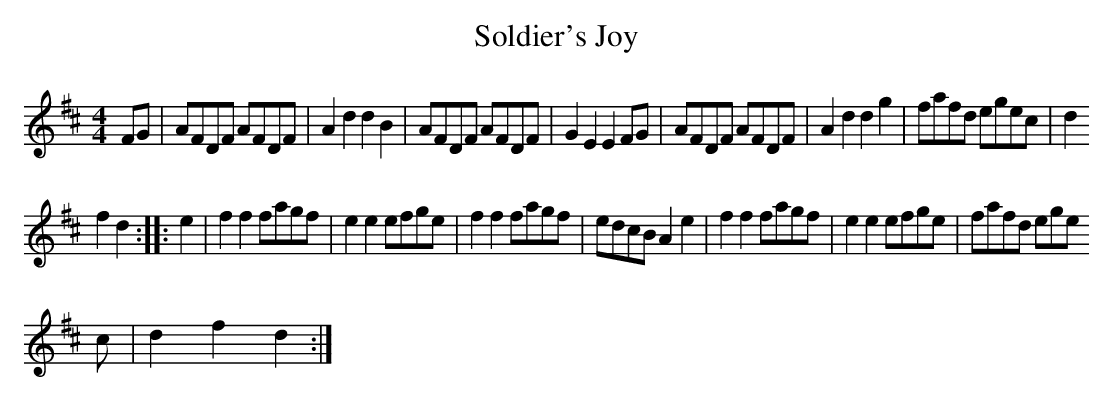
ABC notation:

X:1
T:Soldier's Joy
M:4/4
L:1/8
K:D
FG|AFDF AFDF|A2d2d2B2|AFDF AFDF|G2E2E2FG|AFDF AFDF|A2d2d2g2|fafd egec|d2
f2d2:|:e2|f2f2fagf|e2e2efge|f2f2fagf|edcBA2e2|f2f2fagf|e2e2efge|fafd ege
c|d2f2d2:|
